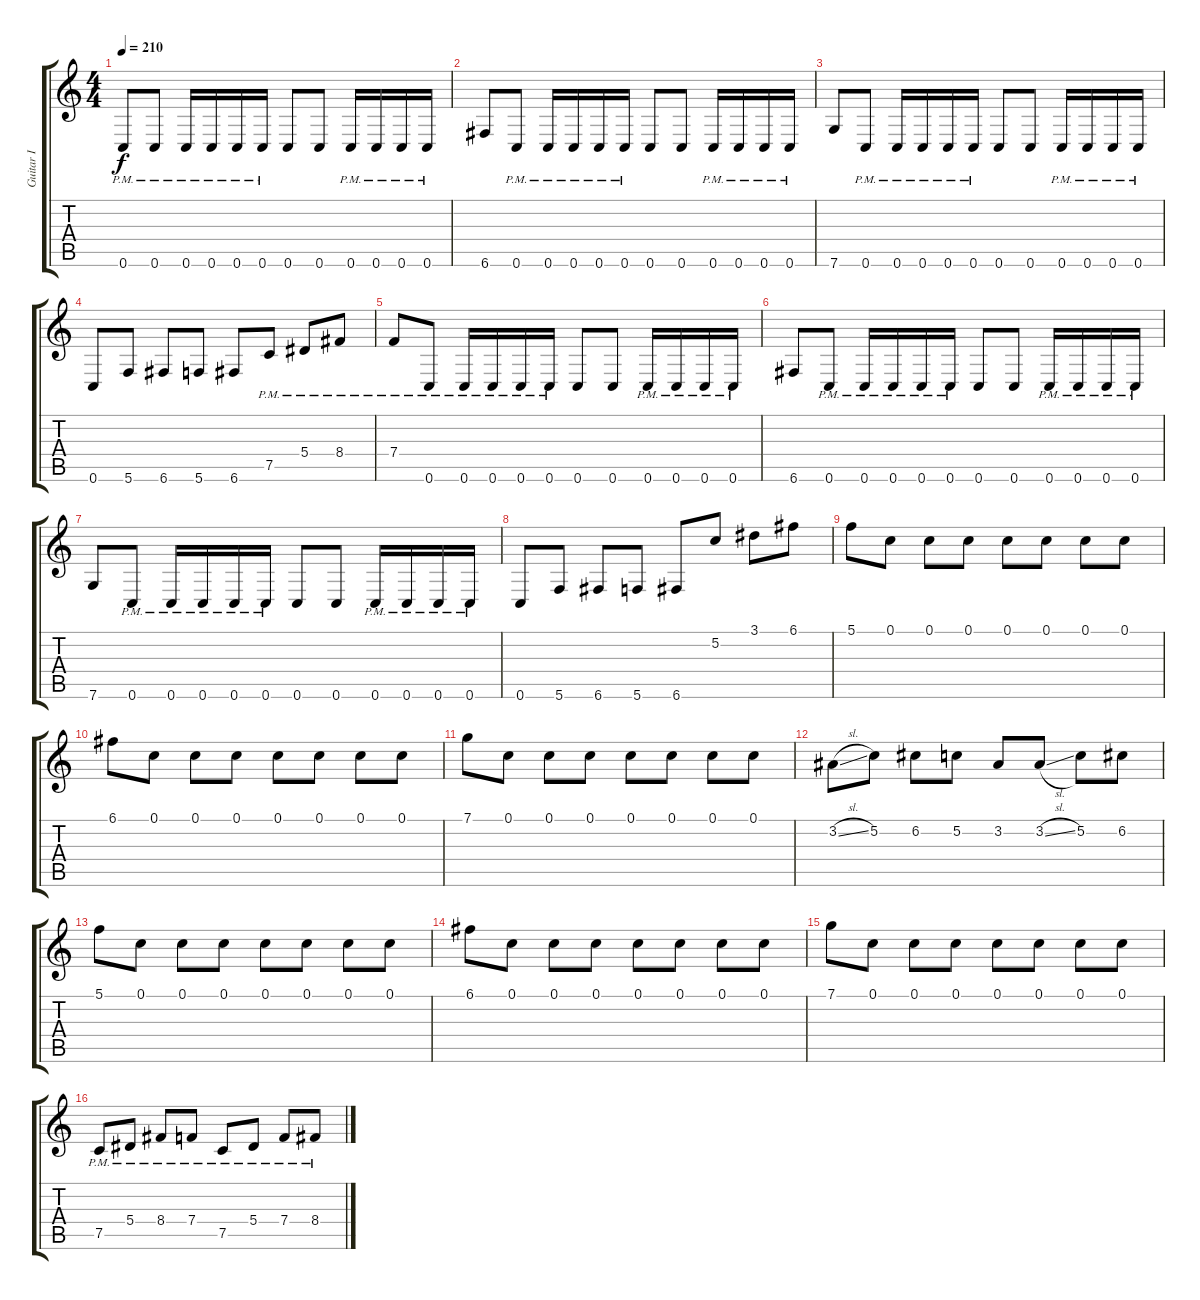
\track ("Guitar I" "Guitar I") {instrument distortionguitar}
\staff {score tabs}
\tuning (C4 G3 Eb3 Bb2 F2 C2) {hide}
\ts (4 4)
\tempo 210
\clef g2
\ks c
0.6{pm}.8{dy f balance 0} 0.6{pm}.8 0.6{pm}.16 0.6{pm}.16 0.6{pm}.16 0.6{pm}.16 0.6.8 0.6.8 0.6{pm}.16 0.6{pm}.16 0.6{pm}.16 0.6{pm}.16 |
6.6.8 0.6{pm}.8 0.6{pm}.16 0.6{pm}.16 0.6{pm}.16 0.6{pm}.16 0.6.8 0.6.8 0.6{pm}.16 0.6{pm}.16 0.6{pm}.16 0.6{pm}.16 |
7.6.8 0.6{pm}.8 0.6{pm}.16 0.6{pm}.16 0.6{pm}.16 0.6{pm}.16 0.6.8 0.6.8 0.6{pm}.16 0.6{pm}.16 0.6{pm}.16 0.6{pm}.16 |
0.6.8 5.6.8 6.6.8 5.6.8 6.6.8 7.5{pm}.8 5.4{pm}.8 8.4{pm}.8 |
7.4{pm}.8 0.6{pm}.8 0.6{pm}.16 0.6{pm}.16 0.6{pm}.16 0.6{pm}.16 0.6.8 0.6.8 0.6{pm}.16 0.6{pm}.16 0.6{pm}.16 0.6{pm}.16 |
6.6.8 0.6{pm}.8 0.6{pm}.16 0.6{pm}.16 0.6{pm}.16 0.6{pm}.16 0.6.8 0.6.8 0.6{pm}.16 0.6{pm}.16 0.6{pm}.16 0.6{pm}.16 |
7.6.8 0.6{pm}.8 0.6{pm}.16 0.6{pm}.16 0.6{pm}.16 0.6{pm}.16 0.6.8 0.6.8 0.6{pm}.16 0.6{pm}.16 0.6{pm}.16 0.6{pm}.16 |
0.6.8 5.6.8 6.6.8 5.6.8 6.6.8 5.2.8{balance 8} 3.1.8 6.1.8 |
5.1.8 0.1.8 0.1.8 0.1.8 0.1.8 0.1.8 0.1.8 0.1.8 |
6.1.8 0.1.8 0.1.8 0.1.8 0.1.8 0.1.8 0.1.8 0.1.8 |
7.1.8 0.1.8 0.1.8 0.1.8 0.1.8 0.1.8 0.1.8 0.1.8 |
3.2{sl}.8 5.2.8 6.2.8 5.2.8 3.2.8 3.2{sl}.8 5.2.8 6.2.8 |
5.1.8 0.1.8 0.1.8 0.1.8 0.1.8 0.1.8 0.1.8 0.1.8 |
6.1.8 0.1.8 0.1.8 0.1.8 0.1.8 0.1.8 0.1.8 0.1.8 |
7.1.8 0.1.8 0.1.8 0.1.8 0.1.8 0.1.8 0.1.8 0.1.8 |
7.5{pm}.8 5.4{pm}.8 8.4{pm}.8 7.4{pm}.8 7.5{pm}.8 5.4{pm}.8 7.4{pm}.8 8.4{pm}.8
